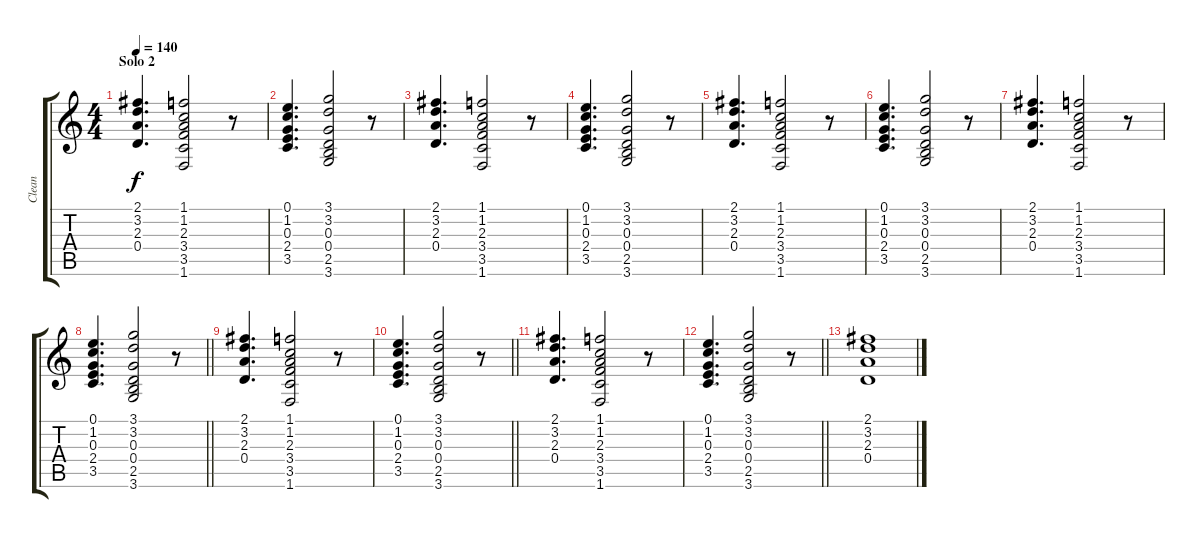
\track ("Clean" "Clean") {instrument electricguitarclean}
\staff {score tabs}
\tuning (E4 B3 G3 D3 A2 E2) {hide}
\ts (4 4)
\section ("" "Solo 2")
\tempo 140
\clef g2
\ks c
(2.1 3.2 2.3 0.4).4{d dy f} (1.1 1.2 2.3 3.4 3.5 1.6).2 r.8 |
(0.1 1.2 0.3 2.4 3.5).4{d} (3.1 3.2 0.3 0.4 2.5 3.6).2 r.8 |
(2.1 3.2 2.3 0.4).4{d} (1.1 1.2 2.3 3.4 3.5 1.6).2 r.8 |
(0.1 1.2 0.3 2.4 3.5).4{d} (3.1 3.2 0.3 0.4 2.5 3.6).2 r.8 |
(2.1 3.2 2.3 0.4).4{d} (1.1 1.2 2.3 3.4 3.5 1.6).2 r.8 |
(0.1 1.2 0.3 2.4 3.5).4{d} (3.1 3.2 0.3 0.4 2.5 3.6).2 r.8 |
(2.1 3.2 2.3 0.4).4{d} (1.1 1.2 2.3 3.4 3.5 1.6).2 r.8 |
\barLineRight lightlight
(0.1 1.2 0.3 2.4 3.5).4{d} (3.1 3.2 0.3 0.4 2.5 3.6).2 r.8 |
(2.1 3.2 2.3 0.4).4{d} (1.1 1.2 2.3 3.4 3.5 1.6).2 r.8 |
\barLineRight lightlight
(0.1 1.2 0.3 2.4 3.5).4{d} (3.1 3.2 0.3 0.4 2.5 3.6).2 r.8 |
(2.1 3.2 2.3 0.4).4{d} (1.1 1.2 2.3 3.4 3.5 1.6).2 r.8 |
\barLineRight lightlight
(0.1 1.2 0.3 2.4 3.5).4{d} (3.1 3.2 0.3 0.4 2.5 3.6).2 r.8 |
(2.1 3.2 2.3 0.4).1
